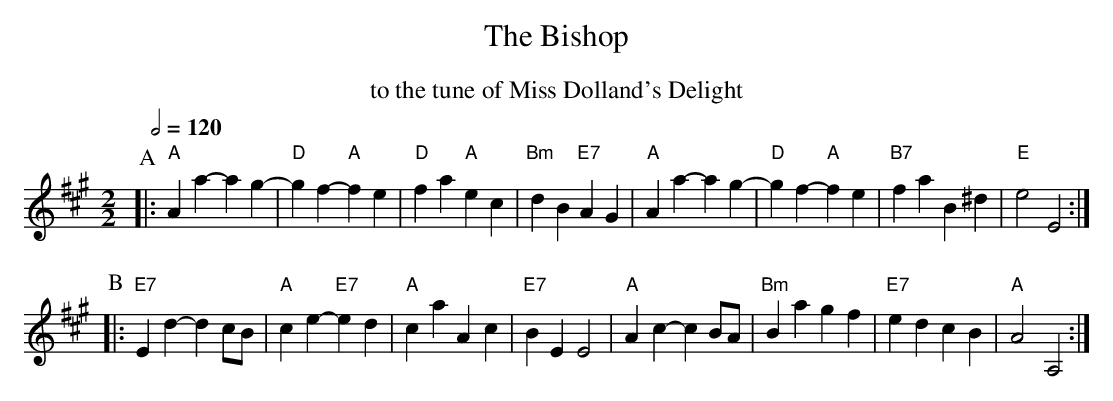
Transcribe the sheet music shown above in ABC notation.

X:1
T:The Bishop
M:2/2
L:1/4
Q:1/2=120
K:A
%%center to the tune of Miss Dolland's Delight
P:A
|: "A"Aa- ag- | "D"gf- "A"fe | "D"fa "A"ec | "Bm"dB "E7"AG | "A"Aa- ag- | "D"gf- "A"fe | "B7"fa B^d | "E"e2 E2 :|
P:B
|: "E7"Ed- dc/B/ | "A"ce- "E7"ed | "A"ca Ac | "E7"BE E2 | "A"Ac- cB/A/ | "Bm"Ba gf | "E7"ed cB | "A"A2 A,2 :|
